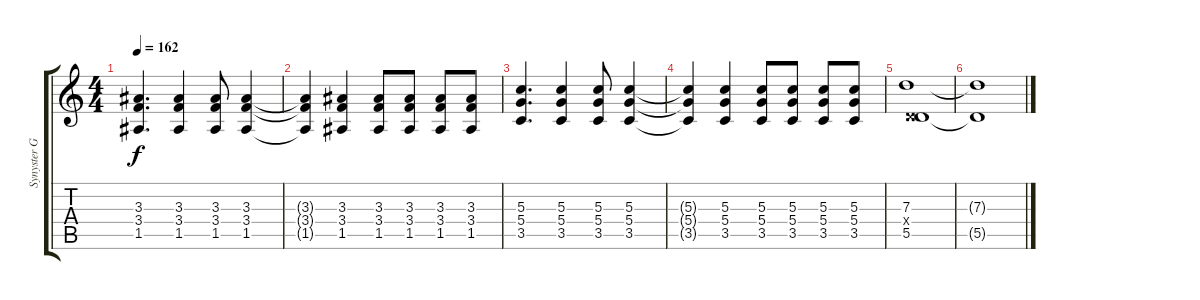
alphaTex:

\track ("Synyster Gates" "Synyster G") {instrument distortionguitar}
\staff {score tabs}
\tuning (E4 B3 G3 D3 A2 D2) {hide}
\ts (4 4)
\tempo 162
\clef g2
\ks c
(3.3 3.4 1.5).4{d dy f} (3.3 3.4 1.5).4 (3.3 3.4 1.5).8 (3.3 3.4 1.5).4 |
(3.3{t} 3.4{t} 1.5{t}).4 (3.3 3.4 1.5).4 (3.3 3.4 1.5).8 (3.3 3.4 1.5).8 (3.3 3.4 1.5).8 (3.3 3.4 1.5).8 |
(5.3 5.4 3.5).4{d} (5.3 5.4 3.5).4 (5.3 5.4 3.5).8 (5.3 5.4 3.5).4 |
(5.3{t} 5.4{t} 3.5{t}).4 (5.3 5.4 3.5).4 (5.3 5.4 3.5).8 (5.3 5.4 3.5).8 (5.3 5.4 3.5).8 (5.3 5.4 3.5).8 |
(7.3 0.4{x} 5.5).1 |
(7.3{t} 5.5{t}).1
